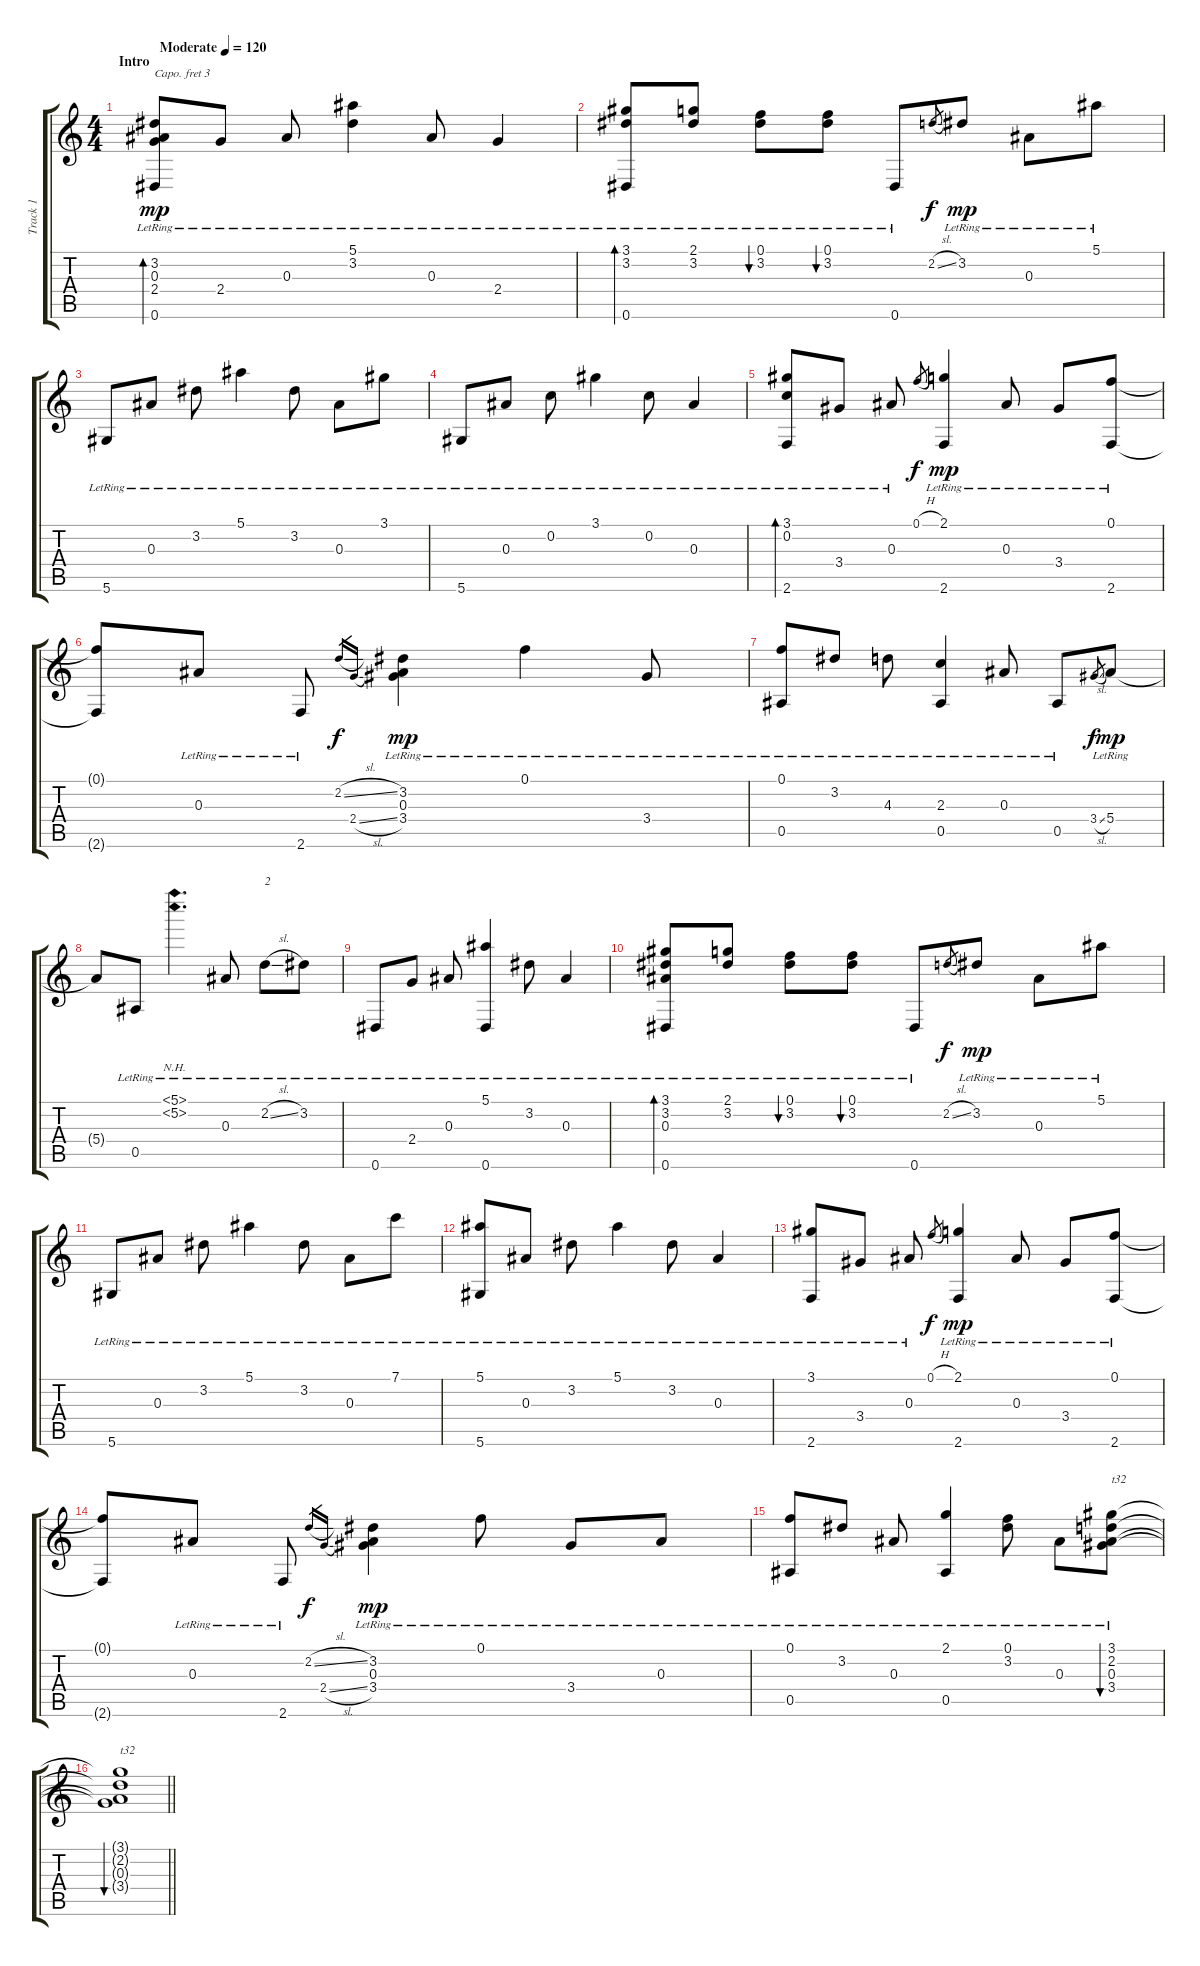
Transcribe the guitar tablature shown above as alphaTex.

\track ("Track 1" "Track 1") {instrument acousticguitarsteel}
\staff {score tabs}
\capo 3
\tuning (D4 A3 G3 D3 G2 C2) {hide}
\ts (4 4)
\section ("" "Intro")
\tempo (120 "Moderate")
\tempo 101
\tempo (120 "Moderate")
\clef g2
\ks c
(3.2{lr} 0.3{lr} 2.4{lr} 0.6{lr}).8{bd 480 dy mp instrument acousticguitarsteel} 2.4{lr}.8 0.3{lr}.8 (5.1{lr} 3.2{lr}).4 0.3{lr}.8 2.4{lr}.4 |
(3.1{lr} 3.2{lr} 0.6{lr}).8{bd 480} (2.1{lr} 3.2{lr}).8 (0.1{lr} 3.2{lr}).8{bu 60} (0.1{lr} 3.2{lr}).8{bu 60} 0.6{lr}.8 2.2{sl}.8{gr dy f} 3.2{lr}.8{dy mp} 0.3{lr}.8 5.1{lr}.8 |
5.6{lr}.8 0.3{lr}.8 3.2{lr}.8 5.1{lr}.4 3.2{lr}.8 0.3{lr}.8 3.1{lr}.8 |
5.6{lr}.8 0.3{lr}.8 0.2{lr}.8 3.1{lr}.4 0.2{lr}.8 0.3{lr}.4 |
(3.1{lr} 0.2{lr} 2.6{lr}).8{bd 480} 3.4{lr}.8 0.3{lr}.8 0.1{h}.8{gr dy f} (2.1{lr} 2.6{lr}).4{dy mp} 0.3{lr}.8 3.4{lr}.8 (0.1{lr} 2.6{lr}).8 |
(0.1{t} 2.6{t}).8 0.3{lr}.8 2.6{lr}.8 2.2{sl}.16{gr dy f} 2.4{sl}.16{gr} (3.2{lr} 0.3{lr} 3.4{lr}).4{dy mp} 0.1{lr}.4 3.4{lr}.8 |
(0.1{lr} 0.5{lr}).8 3.2{lr}.8 4.3{lr}.8 (2.3{lr} 0.5{lr}).4 0.3{lr}.8 0.5{lr}.8 3.4{sl}.8{gr dy f} 5.4{lr}.8{dy mp} |
5.4{t}.8 0.5{lr}.8 (5.1{nh lr} 5.2{nh lr}).4{d} 0.3{lr}.8 2.2{sl lr}.8{txt "2"} 3.2{lr}.8 |
0.6{lr}.8 2.4{lr}.8 0.3{lr}.8 (5.1{lr} 0.6{lr}).4 3.2{lr}.8 0.3{lr}.4 |
(3.1{lr} 3.2{lr} 0.3 0.6{lr}).8{bd 480} (2.1{lr} 3.2{lr}).8 (0.1{lr} 3.2{lr}).8{bu 60} (0.1{lr} 3.2{lr}).8{bu 60} 0.6{lr}.8 2.2{sl}.8{gr dy f} 3.2{lr}.8{dy mp} 0.3{lr}.8 5.1{lr}.8 |
5.6{lr}.8 0.3{lr}.8 3.2{lr}.8 5.1{lr}.4 3.2{lr}.8 0.3{lr}.8 7.1{lr}.8 |
(5.1{lr} 5.6{lr}).8 0.3{lr}.8 3.2{lr}.8 5.1{lr}.4 3.2{lr}.8 0.3{lr}.4 |
(3.1{lr} 2.6{lr}).8 3.4{lr}.8 0.3{lr}.8 0.1{h}.8{gr dy f} (2.1{lr} 2.6{lr}).4{dy mp} 0.3{lr}.8 3.4{lr}.8 (0.1{lr} 2.6{lr}).8 |
(0.1{t} 2.6{t}).8 0.3{lr}.8 2.6{lr}.8 2.2{sl}.16{gr dy f} 2.4{sl}.16{gr} (3.2{lr} 0.3{lr} 3.4{lr}).4{dy mp} 0.1{lr}.8 3.4{lr}.8 0.3{lr}.8 |
(0.1{lr} 0.5{lr}).8 3.2{lr}.8 0.3{lr}.8 (2.1{lr} 0.5{lr}).4 (0.1{lr} 3.2{lr}).8 0.3{lr}.8 (3.1{lr} 2.2{lr} 0.3{lr} 3.4{lr}).8{bu 480 txt "t32"} |
\barLineRight lightlight
(3.1{t} 2.2{t} 0.3{t} 3.4{t}).1{bu 480 txt "t32"}
